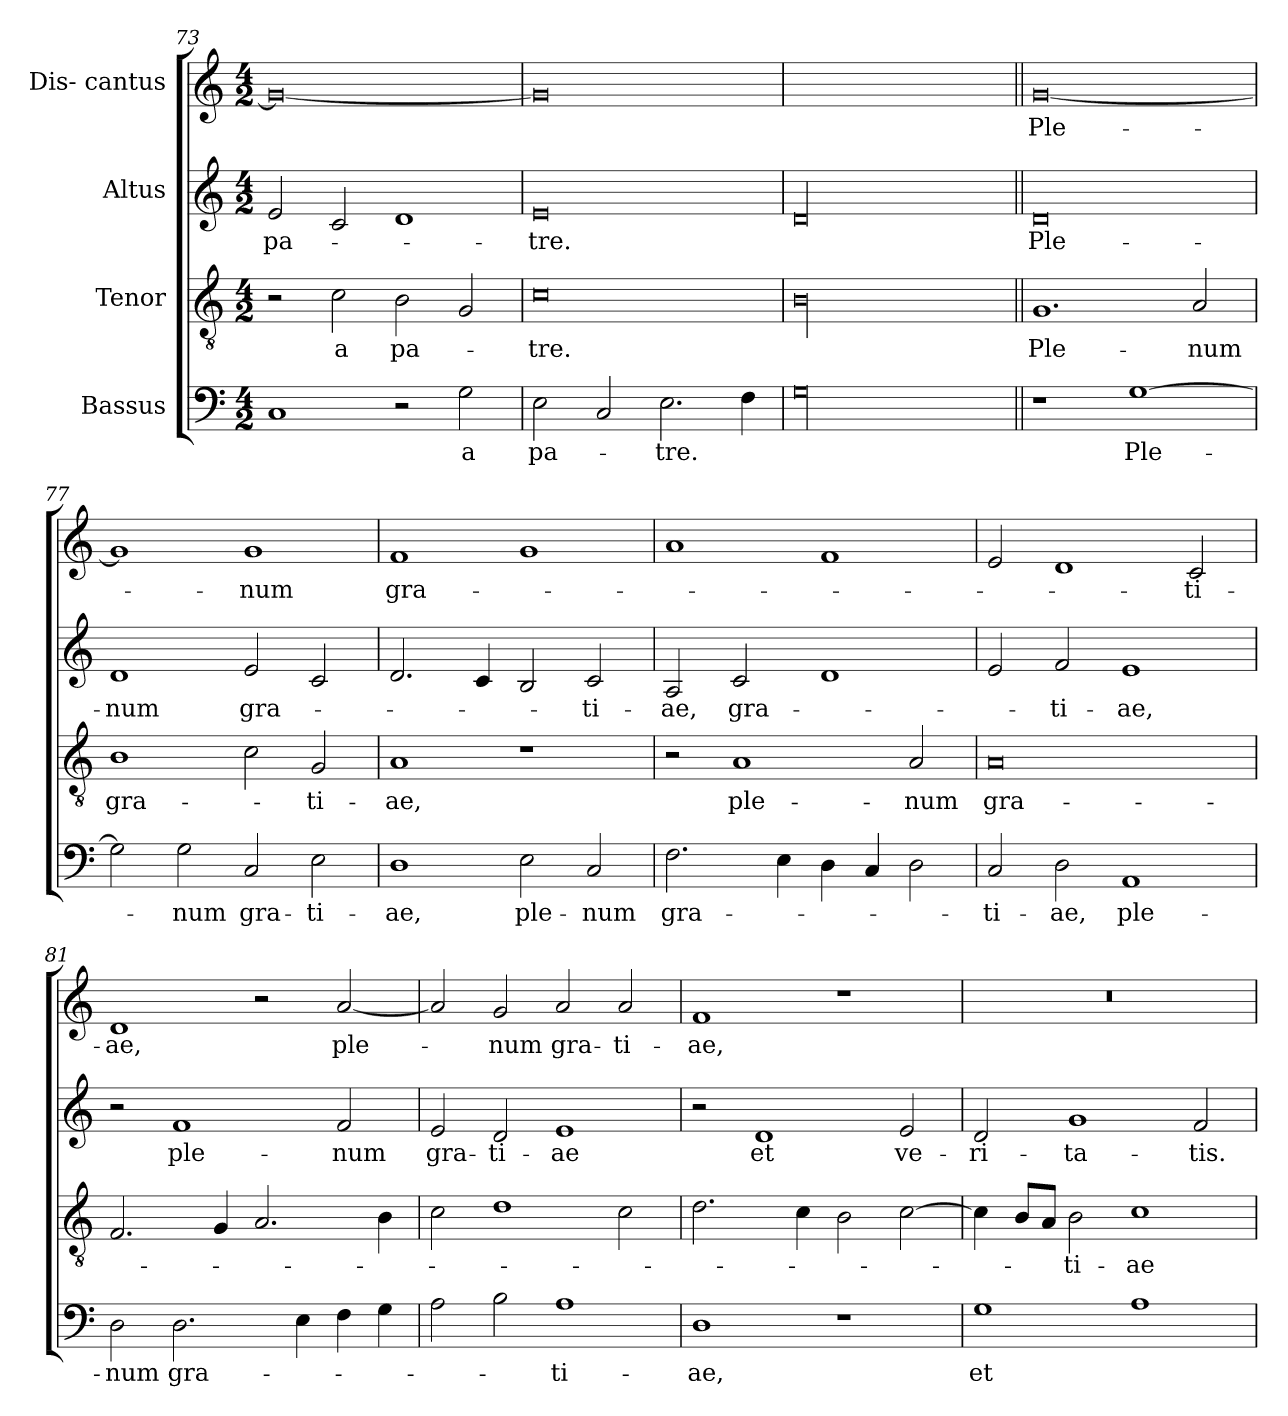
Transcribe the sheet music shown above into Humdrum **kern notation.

**kern	**text	**kern	**text	**kern	**text	**kern	**text
*part4	*part4	*part3	*part3	*part2	*part2	*part1	*part1
*staff4	*staff4	*staff3	*staff3	*staff2	*staff2	*staff1	*staff1
*I"Bassus	*	*I"Tenor	*	*I"Altus	*	*I"Dis- cantus	*
*clefF4	*	*clefGv2	*	*clefG2	*	*clefG2	*
*k[]	*	*k[]	*	*k[]	*	*k[]	*
*M4/2	*	*M4/2	*	*M4/2	*	*M4/2	*
=73	=73	=73	=73	=73	=73	=73	=73
!	!	!	!	!	!LO:LY:b	!	!
1C	.	2r	.	2e/	pa-	0g/_	.
!	!	!	!LO:LY:b	!	!	!	!
.	.	2c\	a	2c/	.	.	.
!	!	!	!LO:LY:b	!	!	!	!
2r	.	2B\	pa-	1d	.	.	.
!	!LO:LY:b	!	!	!	!	!	!
2G\	a	2G/	.	.	.	.	.
=74	=74	=74	=74	=74	=74	=74	=74
!	!LO:LY:b	!	!LO:LY:b	!	!LO:LY:b	!	!
2E\	pa-	0c	-tre.	0e	-tre.	0g]	.
2C/	.	.	.	.	.	.	.
!	!LO:LY:b	!	!	!	!	!	!
2.E\	-tre.	.	.	.	.	.	.
4F\	.	.	.	.	.	.	.
=75	=75	=75	=75	=75	=75	=75	=75
00G\	.	00B\	.	00d/	.	00ryy	.
!!LO:LB:g=z
=76||	=76||	=76||	=76||	=76||	=76||	=76||	=76||
!	!	!	!LO:LY:b	!	!LO:LY:b	!	!LO:LY:b
1r	.	1.G	Ple-	0d	Ple-	[0g	Ple-
!	!LO:LY:b	!	!	!	!	!	!
[1G	Ple-	.	.	.	.	.	.
!	!	!	!LO:LY:b	!	!	!	!
.	.	2A/	-num	.	.	.	.
=77	=77	=77	=77	=77	=77	=77	=77
!	!	!	!LO:LY:b	!	!LO:LY:b	!	!
2G\]	.	1B	gra-	1d	-num	1g]	.
!	!LO:LY:b	!	!	!	!	!	!
2G\	-num	.	.	.	.	.	.
!	!LO:LY:b	!	!	!	!LO:LY:b	!	!LO:LY:b
2C/	gra-	2c\	.	2e/	gra-	1g	-num
!	!LO:LY:b	!	!LO:LY:b	!	!	!	!
2E\	-ti-	2G/	-ti-	2c/	.	.	.
=78	=78	=78	=78	=78	=78	=78	=78
!	!LO:LY:b	!	!LO:LY:b	!	!	!	!LO:LY:b
1D	-ae,	1A	-ae,	2.d/	.	1f	gra-
.	.	.	.	4c/	.	.	.
!	!LO:LY:b	!	!	!	!	!	!
2E\	ple-	1r	.	2B/	.	1g	.
!	!LO:LY:b	!	!	!	!LO:LY:b	!	!
2C/	-num	.	.	2c/	ti-	.	.
=79	=79	=79	=79	=79	=79	=79	=79
!	!LO:LY:b	!	!	!	!LO:LY:b	!	!
2.F\	gra-	2r	.	2A/	-ae,	1a	.
!	!	!	!LO:LY:b	!	!LO:LY:b	!	!
.	.	1A	ple-	2c/	gra-	.	.
4E\	.	.	.	.	.	.	.
4D\	.	.	.	1d	.	1f	.
4C/	.	.	.	.	.	.	.
!	!	!	!LO:LY:b	!	!	!	!
2D\	.	2A/	-num	.	.	.	.
=80	=80	=80	=80	=80	=80	=80	=80
!	!LO:LY:b	!	!LO:LY:b	!	!	!	!
2C/	-ti-	0A	gra-	2e/	.	2e/	.
!	!LO:LY:b	!	!	!	!LO:LY:b	!	!
2D\	-ae,	.	.	2f/	-ti-	1d	.
!	!LO:LY:b	!	!	!	!LO:LY:b	!	!
1AA	ple-	.	.	1e	-ae,	.	.
!	!	!	!	!	!	!	!LO:LY:b
.	.	.	.	.	.	2c/	-ti-
!!LO:LB:g=z
=81	=81	=81	=81	=81	=81	=81	=81
!	!LO:LY:b	!	!	!	!	!	!LO:LY:b
2D\	-num	2.F/	.	2r	.	1d	-ae,
!	!LO:LY:b	!	!	!	!LO:LY:b	!	!
2.D\	-gra-	.	.	1f	ple-	.	.
.	.	4G/	.	.	.	.	.
.	.	2.A/	.	.	.	2r	.
4E\	.	.	.	.	.	.	.
!	!	!	!	!	!LO:LY:b	!	!LO:LY:b
4F\	.	.	.	2f/	-num	[2a	ple-
4G\	.	4B\	.	.	.	.	.
=82	=82	=82	=82	=82	=82	=82	=82
!	!	!	!	!	!LO:LY:b	!	!
2A\	.	2c\	.	2e/	gra-	2a/]	.
!	!	!	!	!	!LO:LY:b	!	!LO:LY:b
2B\	.	1d	.	2d/	-ti-	2g/	-num
!	!LO:LY:b	!	!	!	!LO:LY:b	!	!LO:LY:b
1A	-ti-	.	.	1e	-ae	2a/	gra-
!	!	!	!	!	!	!	!LO:LY:b
.	.	2c\	.	.	.	2a/	-ti-
=83	=83	=83	=83	=83	=83	=83	=83
!	!LO:LY:b	!	!	!	!	!	!LO:LY:b
1D	-ae,	2.d\	.	2r	.	1f	-ae,
!	!	!	!	!	!LO:LY:b	!	!
.	.	.	.	1d	et	.	.
.	.	4c\	.	.	.	.	.
1r	.	2B\	.	.	.	1r	.
!	!	!	!	!	!LO:LY:b	!	!
.	.	[2c\	.	2e/	ve-	.	.
=84	=84	=84	=84	=84	=84	=84	=84
!	!LO:LY:b	!	!	!	!LO:LY:b	!	!
1G	et	4c\]	.	2d/	-ri-	0r	.
.	.	8B/L	.	.	.	.	.
.	.	8A/J	.	.	.	.	.
!	!	!	!LO:LY:b	!	!LO:LY:b	!	!
.	.	2B\	-ti-	1g	-ta-	.	.
!	!	!	!LO:LY:b	!	!	!	!
1A	.	1c	-ae	.	.	.	.
!	!	!	!	!	!LO:LY:b	!	!
.	.	.	.	2f/	-tis.	.	.
=	=	=	=	=	=	=	=
*-	*-	*-	*-	*-	*-	*-	*-
